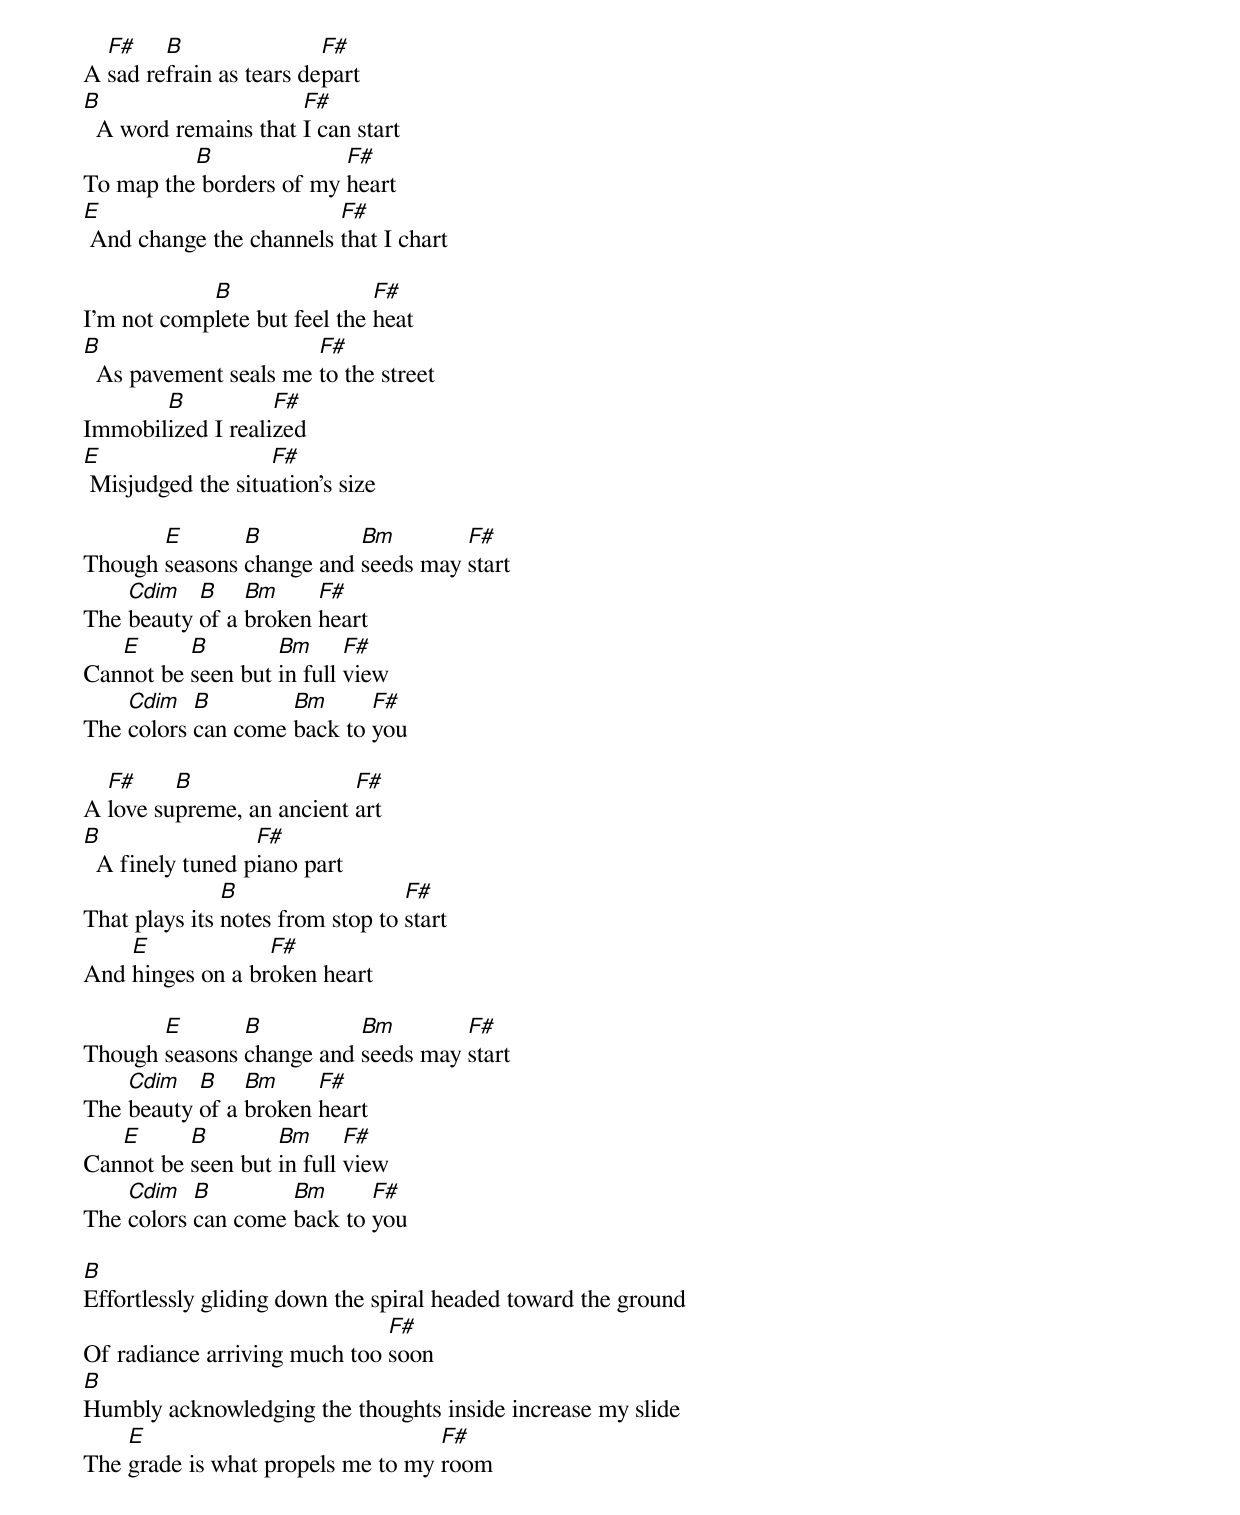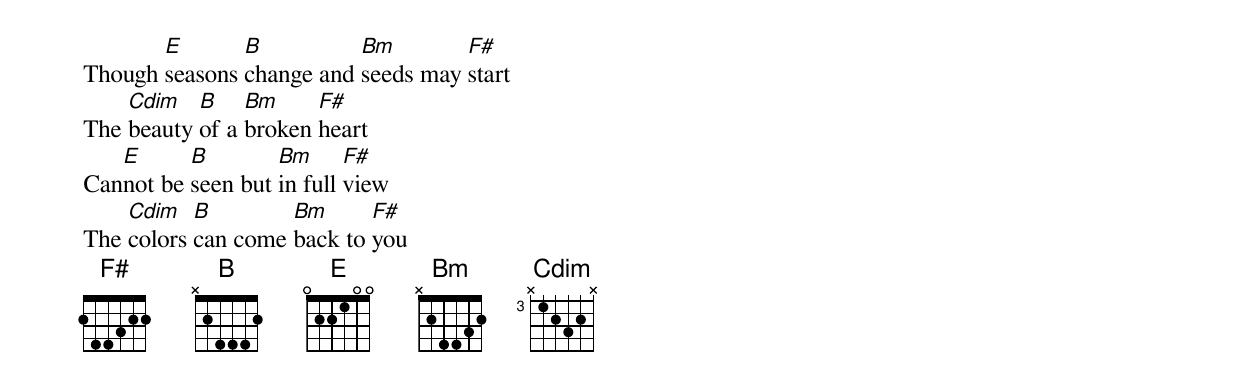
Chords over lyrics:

  F#    B                F#
A sad refrain as tears depart
B                     F#
  A word remains that I can start
          B              F#
To map the borders of my heart
E                        F#
 And change the channels that I chart

            B                 F#
I’m not complete but feel the heat
B                      F#
  As pavement seals me to the street
       B           F#
Immobilized I realized
E                  F#
 Misjudged the situation’s size

       E       B          Bm        F#
Though seasons change and seeds may start
    Cdim   B    Bm     F#
The beauty of a broken heart
   E      B        Bm      F#
Cannot be seen but in full view
    Cdim   B        Bm      F#
The colors can come back to you

  F#     B                 F#
A love supreme, an ancient art
B                 F#
  A finely tuned piano part
               B                  F#
That plays its notes from stop to start
    E             F#
And hinges on a broken heart

       E       B          Bm        F#
Though seasons change and seeds may start
    Cdim   B    Bm     F#
The beauty of a broken heart
   E      B        Bm      F#
Cannot be seen but in full view
    Cdim   B        Bm      F#
The colors can come back to you

B
Effortlessly gliding down the spiral headed toward the ground
                              F#
Of radiance arriving much too soon
B
Humbly acknowledging the thoughts inside increase my slide
    E                              F#
The grade is what propels me to my room

       E       B          Bm        F#
Though seasons change and seeds may start
    Cdim   B    Bm     F#
The beauty of a broken heart
   E      B        Bm      F#
Cannot be seen but in full view
    Cdim   B        Bm      F#
The colors can come back to you
